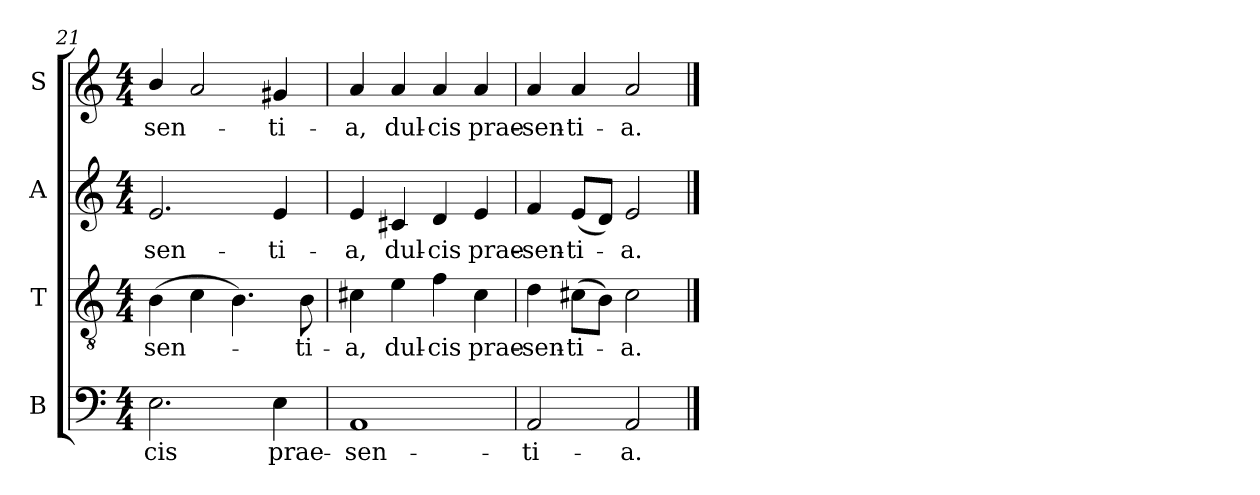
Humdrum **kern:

**kern	**text	**kern	**text	**kern	**text	**kern	**text
*part4	*part4	*part3	*part3	*part2	*part2	*part1	*part1
*staff4	*staff4	*staff3	*staff3	*staff2	*staff2	*staff1	*staff1
*I"B	*	*I"T	*	*I"A	*	*I"S	*
*I'B.	*	*I'T.	*	*I'A.	*	*I'S.	*
!!LO:LB:g=z
*clefF4	*	*clefGv2	*	*clefG2	*	*clefG2	*
*	*	*ITrd7c12	*	*	*	*	*
*k[]	*	*k[]	*	*k[]	*	*k[]	*
*C:	*	*C:	*	*C:	*	*C:	*
*M4/4	*	*M4/4	*	*M4/4	*	*M4/4	*
=21	=21	=21	=21	=21	=21	=21	=21
!	!LO:LY:b:color=#000000	!	!	!	!	!	!
!	!	!	!LO:LY:b:color=#000000	!	!	!	!
!	!	!	!	!	!LO:LY:b:color=#000000	!	!
!	!	!	!	!	!	!	!LO:LY:b:color=#000000
2.Ei\	-cis	(4BBi\	-sen-	2.ei/	-sen-	4bi/	-sen-
.	.	4Ci\	.	.	.	2ai/	.
.	.	4.BBi\)	.	.	.	.	.
!	!LO:LY:b:color=#000000	!	!	!	!	!	!
!	!	!	!	!	!LO:LY:b:color=#000000	!	!
!	!	!	!	!	!	!	!LO:LY:b:color=#000000
4Ei\	prae-	.	.	4ei/	-ti-	4g#Xi/	-ti-
!	!	!	!LO:LY:b:color=#000000	!	!	!	!
.	.	8BBi\	-ti-	.	.	.	.
=22	=22	=22	=22	=22	=22	=22	=22
!	!LO:LY:b:color=#000000	!	!	!	!	!	!
!	!	!	!LO:LY:b:color=#000000	!	!	!	!
!	!	!	!	!	!LO:LY:b:color=#000000	!	!
!	!	!	!	!	!	!	!LO:LY:b:color=#000000
1AAi	-sen-	4C#Xi\	-a,	4ei/	-a,	4ai/	-a,
!	!	!	!LO:LY:b:color=#000000	!	!	!	!
!	!	!	!	!	!LO:LY:b:color=#000000	!	!
!	!	!	!	!	!	!	!LO:LY:b:color=#000000
.	.	4Ei\	dul-	4c#Xi/	dul-	4ai/	dul-
!	!	!	!LO:LY:b:color=#000000	!	!	!	!
!	!	!	!	!	!LO:LY:b:color=#000000	!	!
!	!	!	!	!	!	!	!LO:LY:b:color=#000000
.	.	4Fi\	-cis	4di/	-cis	4ai/	-cis
!	!	!	!LO:LY:b:color=#000000	!	!	!	!
!	!	!	!	!	!LO:LY:b:color=#000000	!	!
!	!	!	!	!	!	!	!LO:LY:b:color=#000000
.	.	4C#i\	prae-	4ei/	prae-	4ai/	prae-
=23	=23	=23	=23	=23	=23	=23	=23
!	!LO:LY:b:color=#000000	!	!	!	!	!	!
!	!	!	!LO:LY:b:color=#000000	!	!	!	!
!	!	!	!	!	!LO:LY:b:color=#000000	!	!
!	!	!	!	!	!	!	!LO:LY:b:color=#000000
2AAi/	-ti-	4Di\	-sen-	4fi/	-sen-	4ai/	-sen-
!	!	!	!LO:LY:b:color=#000000	!	!	!	!
!	!	!	!	!	!LO:LY:b:color=#000000	!	!
!	!	!	!	!	!	!	!LO:LY:b:color=#000000
.	.	(8C#Xi\L	-ti-	(8ei/L	-ti-	4ai/	-ti-
.	.	8BBi\J)	.	8di/J)	.	.	.
!	!LO:LY:b:color=#000000	!	!	!	!	!	!
!	!	!	!LO:LY:b:color=#000000	!	!	!	!
!	!	!	!	!	!LO:LY:b:color=#000000	!	!
!	!	!	!	!	!	!	!LO:LY:b:color=#000000
2AAi/	-a.	2C#i\	-a.	2ei/	-a.	2ai/	-a.
==	==	==	==	==	==	==	==
*-	*-	*-	*-	*-	*-	*-	*-
